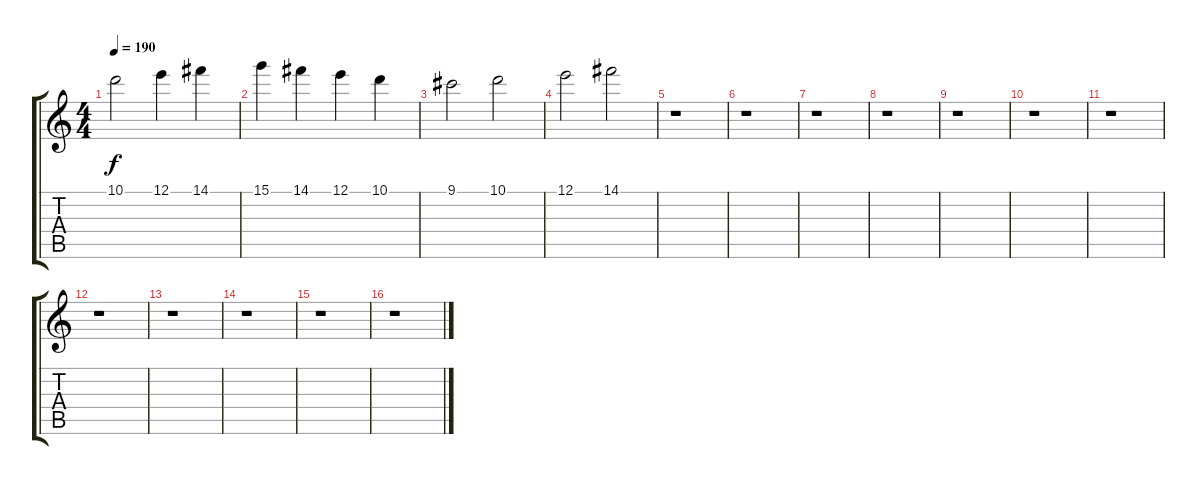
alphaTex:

\track "" {instrument distortionguitar}
\staff {score tabs}
\tuning (E4 B3 G3 D3 A2 E2) {hide}
\ts (4 4)
\tempo 190
\clef g2
\ks c
10.1.2{dy f} 12.1.4 14.1.4 |
15.1.4 14.1.4 12.1.4 10.1.4 |
9.1.2 10.1.2 |
12.1.2 14.1.2 |
r.1 |
r.1 |
r.1 |
r.1 |
r.1 |
r.1 |
r.1 |
r.1 |
r.1 |
r.1 |
r.1 |
r.1
